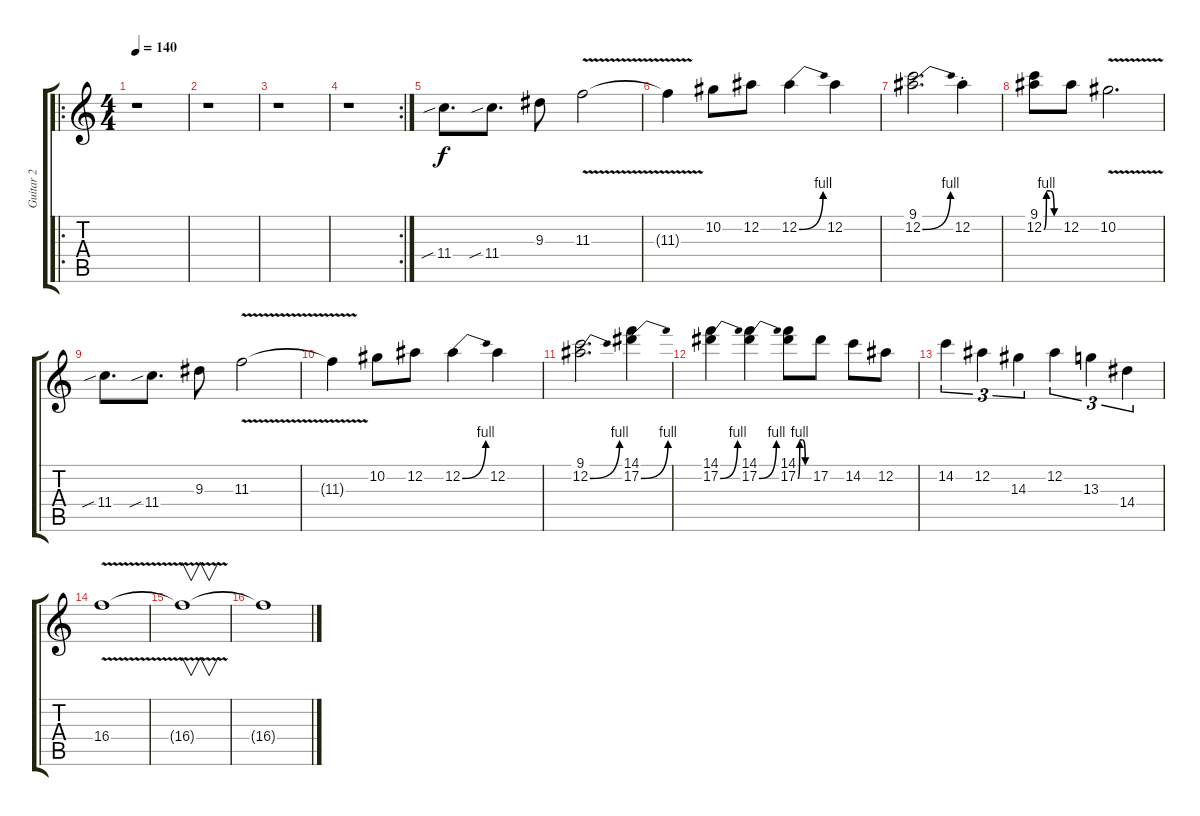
\track ("Guitar 2" "Guitar 2") {instrument distortionguitar}
\staff {score tabs}
\tuning (Eb4 Bb3 Gb3 Db3 Ab2 Eb2) {hide}
\ro
\ts (4 4)
\tempo 140
\clef g2
\ks c
r.1{dy f instrument distortionguitar} |
r.1 |
r.1 |
\rc 2
r.1 |
11.4{sib}.8{d} 11.4{sib}.8{d} 9.3.8 11.3{v}.2 |
11.3{t}.4 10.2.8 12.2.8 12.2{be (bend 0 0 60 4)}.4 12.2.4 |
(9.1 12.2{be (bend 0 0 60 4)}).2{d} 12.2{st}.4 |
(9.1 12.2{be (custom 0 0 10 4 25 4 40 0 60 0)}).8 12.2.8 10.2{v}.2{d} |
11.4{sib}.8{d} 11.4{sib}.8{d} 9.3.8 11.3{v}.2 |
11.3{t}.4 10.2.8 12.2.8 12.2{be (bend 0 0 60 4)}.4 12.2.4 |
(9.1 12.2{be (bend 0 0 60 4)}).2{d} (14.1 17.2{be (bend 0 0 60 4)}).4 |
(14.1 17.2{be (bend 0 0 60 4)}).4 (14.1 17.2{be (bend 0 0 60 4)}).4 (14.1 17.2{be (custom 0 0 10 4 25 4 40 0 60 0)}).8 17.2.8 14.2.8 12.2.8 |
14.2.4{tu (3 2)} 12.2.4{tu (3 2)} 14.3.4{tu (3 2)} 12.2.4{tu (3 2)} 13.3.4{tu (3 2)} 14.4.4{tu (3 2)} |
16.4{v}.1 |
16.4{t}.1{v} |
16.4{t}.1
